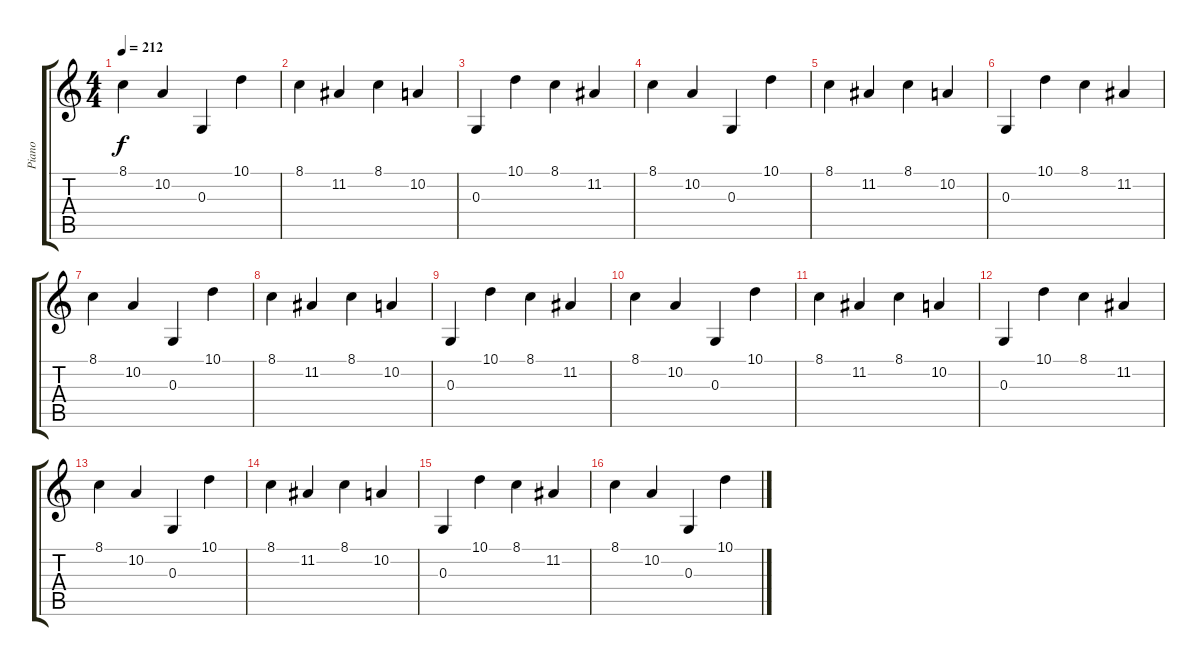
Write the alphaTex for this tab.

\track ("Piano" "Piano") {instrument brightacousticpiano}
\staff {score tabs}
\tuning (E4 B3 G3 D3 A2 E2) {hide}
\ts (4 4)
\tempo 212
\clef g2
\ks c
8.1.4{dy f} 10.2.4 0.3.4 10.1.4 |
8.1.4 11.2.4 8.1.4 10.2.4 |
0.3.4 10.1.4 8.1.4 11.2.4 |
8.1.4 10.2.4 0.3.4 10.1.4 |
8.1.4 11.2.4 8.1.4 10.2.4 |
0.3.4 10.1.4 8.1.4 11.2.4 |
8.1.4 10.2.4 0.3.4 10.1.4 |
8.1.4 11.2.4 8.1.4 10.2.4 |
0.3.4 10.1.4 8.1.4 11.2.4 |
8.1.4 10.2.4 0.3.4 10.1.4 |
8.1.4 11.2.4 8.1.4 10.2.4 |
0.3.4 10.1.4 8.1.4 11.2.4 |
8.1.4 10.2.4 0.3.4 10.1.4 |
8.1.4 11.2.4 8.1.4 10.2.4 |
0.3.4 10.1.4 8.1.4 11.2.4 |
8.1.4 10.2.4 0.3.4 10.1.4
